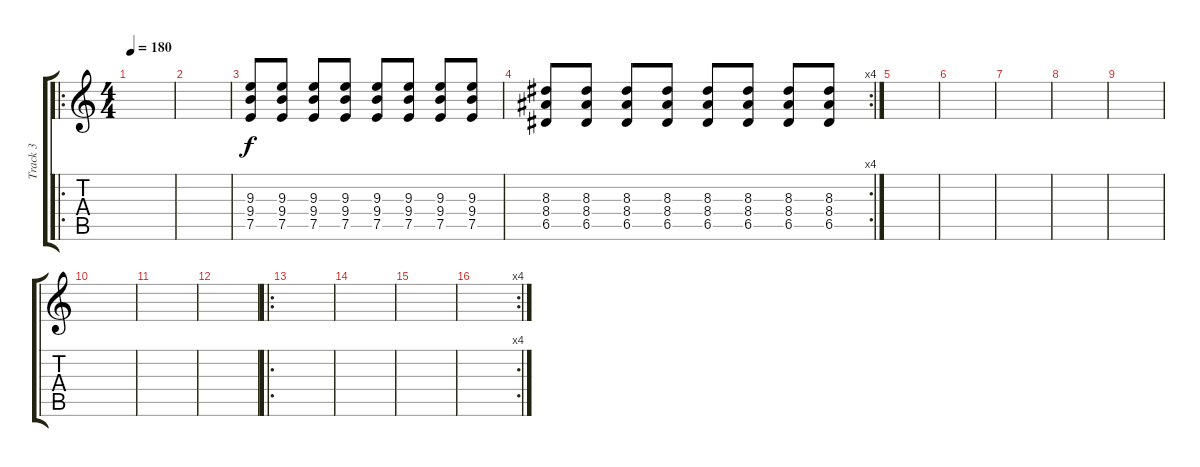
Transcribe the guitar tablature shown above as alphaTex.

\track ("Track 3" "Track 3") {instrument overdrivenguitar}
\staff {score tabs}
\tuning (E4 B3 G3 D3 A2 E2) {hide}
\ro
\ts (4 4)
\tempo 180
\clef g2
\ks c
|
|
(9.3 9.4 7.5).8 (9.3 9.4 7.5).8 (9.3 9.4 7.5).8 (9.3 9.4 7.5).8 (9.3 9.4 7.5).8 (9.3 9.4 7.5).8 (9.3 9.4 7.5).8 (9.3 9.4 7.5).8 |
\rc 4
(8.3 8.4 6.5).8 (8.3 8.4 6.5).8 (8.3 8.4 6.5).8 (8.3 8.4 6.5).8 (8.3 8.4 6.5).8 (8.3 8.4 6.5).8 (8.3 8.4 6.5).8 (8.3 8.4 6.5).8 |
|
|
|
|
|
|
|
|
\ro
|
|
|
\rc 4
